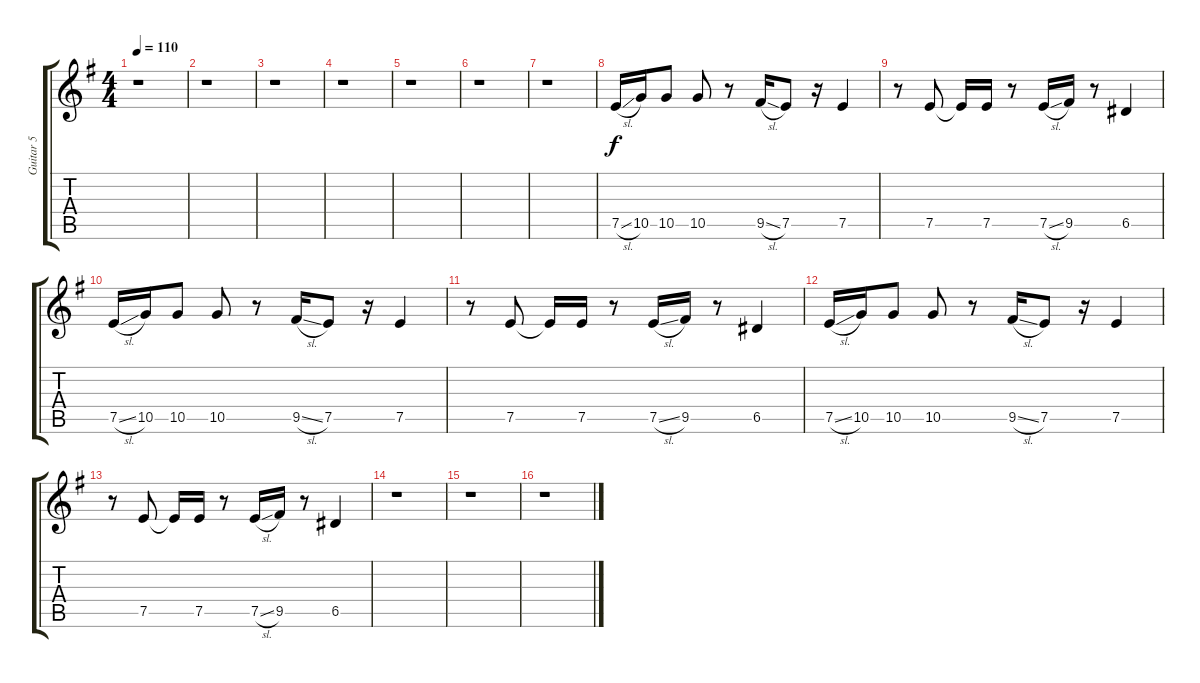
\track ("Guitar 5" "Guitar 5") {instrument distortionguitar}
\staff {score tabs}
\tuning (E4 B3 G3 D3 A2 E2) {hide}
\ts (4 4)
\tempo 110
\clef g2
\ks g
r.1{dy f} |
r.1 |
r.1 |
r.1 |
r.1 |
r.1 |
r.1 |
7.5{sl}.16 10.5.16 10.5.8 10.5.8 r.8 9.5{sl}.16 7.5.8 r.16 7.5.4 |
r.8 7.5.8 7.5{t}.16 7.5.16 r.8 7.5{sl}.16 9.5.16 r.8 6.5.4 |
7.5{sl}.16 10.5.16 10.5.8 10.5.8 r.8 9.5{sl}.16 7.5.8 r.16 7.5.4 |
r.8 7.5.8 7.5{t}.16 7.5.16 r.8 7.5{sl}.16 9.5.16 r.8 6.5.4 |
7.5{sl}.16 10.5.16 10.5.8 10.5.8 r.8 9.5{sl}.16 7.5.8 r.16 7.5.4 |
r.8 7.5.8 7.5{t}.16 7.5.16 r.8 7.5{sl}.16 9.5.16 r.8 6.5.4 |
r.1 |
r.1 |
r.1
